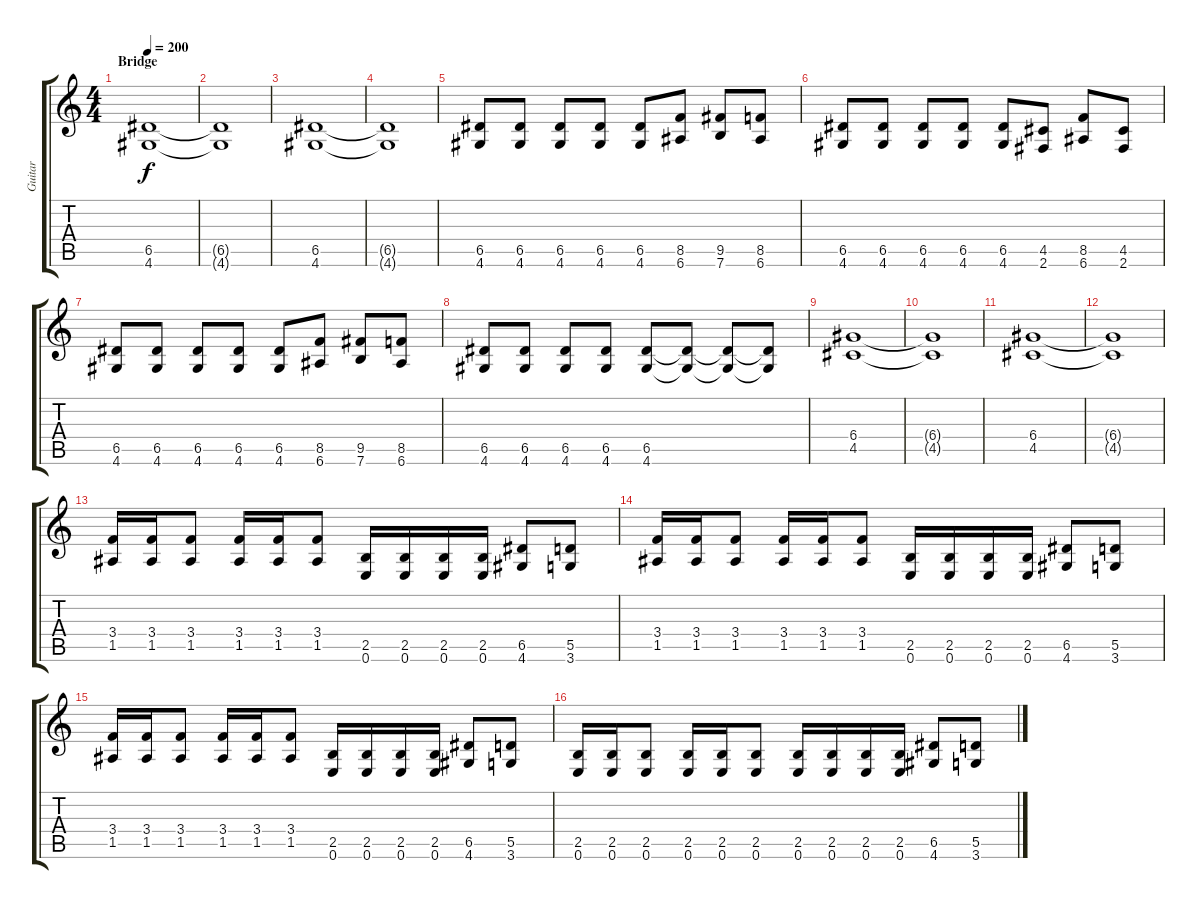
\track ("Guitar" "Guitar") {instrument overdrivenguitar}
\staff {score tabs}
\tuning (E4 B3 G3 D3 A2 E2) {hide}
\ts (4 4)
\section ("" "Bridge")
\tempo 200
\clef g2
\ks c
(6.5 4.6).1{dy f} |
(6.5{t} 4.6{t}).1 |
(6.5 4.6).1 |
(6.5{t} 4.6{t}).1 |
(6.5 4.6).8 (6.5 4.6).8 (6.5 4.6).8 (6.5 4.6).8 (6.5 4.6).8 (8.5 6.6).8 (9.5 7.6).8 (8.5 6.6).8 |
(6.5 4.6).8 (6.5 4.6).8 (6.5 4.6).8 (6.5 4.6).8 (6.5 4.6).8 (4.5 2.6).8 (8.5 6.6).8 (4.5 2.6).8 |
(6.5 4.6).8 (6.5 4.6).8 (6.5 4.6).8 (6.5 4.6).8 (6.5 4.6).8 (8.5 6.6).8 (9.5 7.6).8 (8.5 6.6).8 |
(6.5 4.6).8 (6.5 4.6).8 (6.5 4.6).8 (6.5 4.6).8 (6.5 4.6).8 (6.5{t} 4.6{t}).8 (6.5{t} 4.6{t}).8 (6.5{t} 4.6{t}).8 |
(6.4 4.5).1 |
(6.4{t} 4.5{t}).1 |
(6.4 4.5).1 |
(6.4{t} 4.5{t}).1 |
(3.4 1.5).16 (3.4 1.5).16 (3.4 1.5).8 (3.4 1.5).16 (3.4 1.5).16 (3.4 1.5).8 (2.5 0.6).16 (2.5 0.6).16 (2.5 0.6).16 (2.5 0.6).16 (6.5 4.6).8 (5.5 3.6).8 |
(3.4 1.5).16 (3.4 1.5).16 (3.4 1.5).8 (3.4 1.5).16 (3.4 1.5).16 (3.4 1.5).8 (2.5 0.6).16 (2.5 0.6).16 (2.5 0.6).16 (2.5 0.6).16 (6.5 4.6).8 (5.5 3.6).8 |
(3.4 1.5).16 (3.4 1.5).16 (3.4 1.5).8 (3.4 1.5).16 (3.4 1.5).16 (3.4 1.5).8 (2.5 0.6).16 (2.5 0.6).16 (2.5 0.6).16 (2.5 0.6).16 (6.5 4.6).8 (5.5 3.6).8 |
(2.5 0.6).16 (2.5 0.6).16 (2.5 0.6).8 (2.5 0.6).16 (2.5 0.6).16 (2.5 0.6).8 (2.5 0.6).16 (2.5 0.6).16 (2.5 0.6).16 (2.5 0.6).16 (6.5 4.6).8 (5.5 3.6).8
